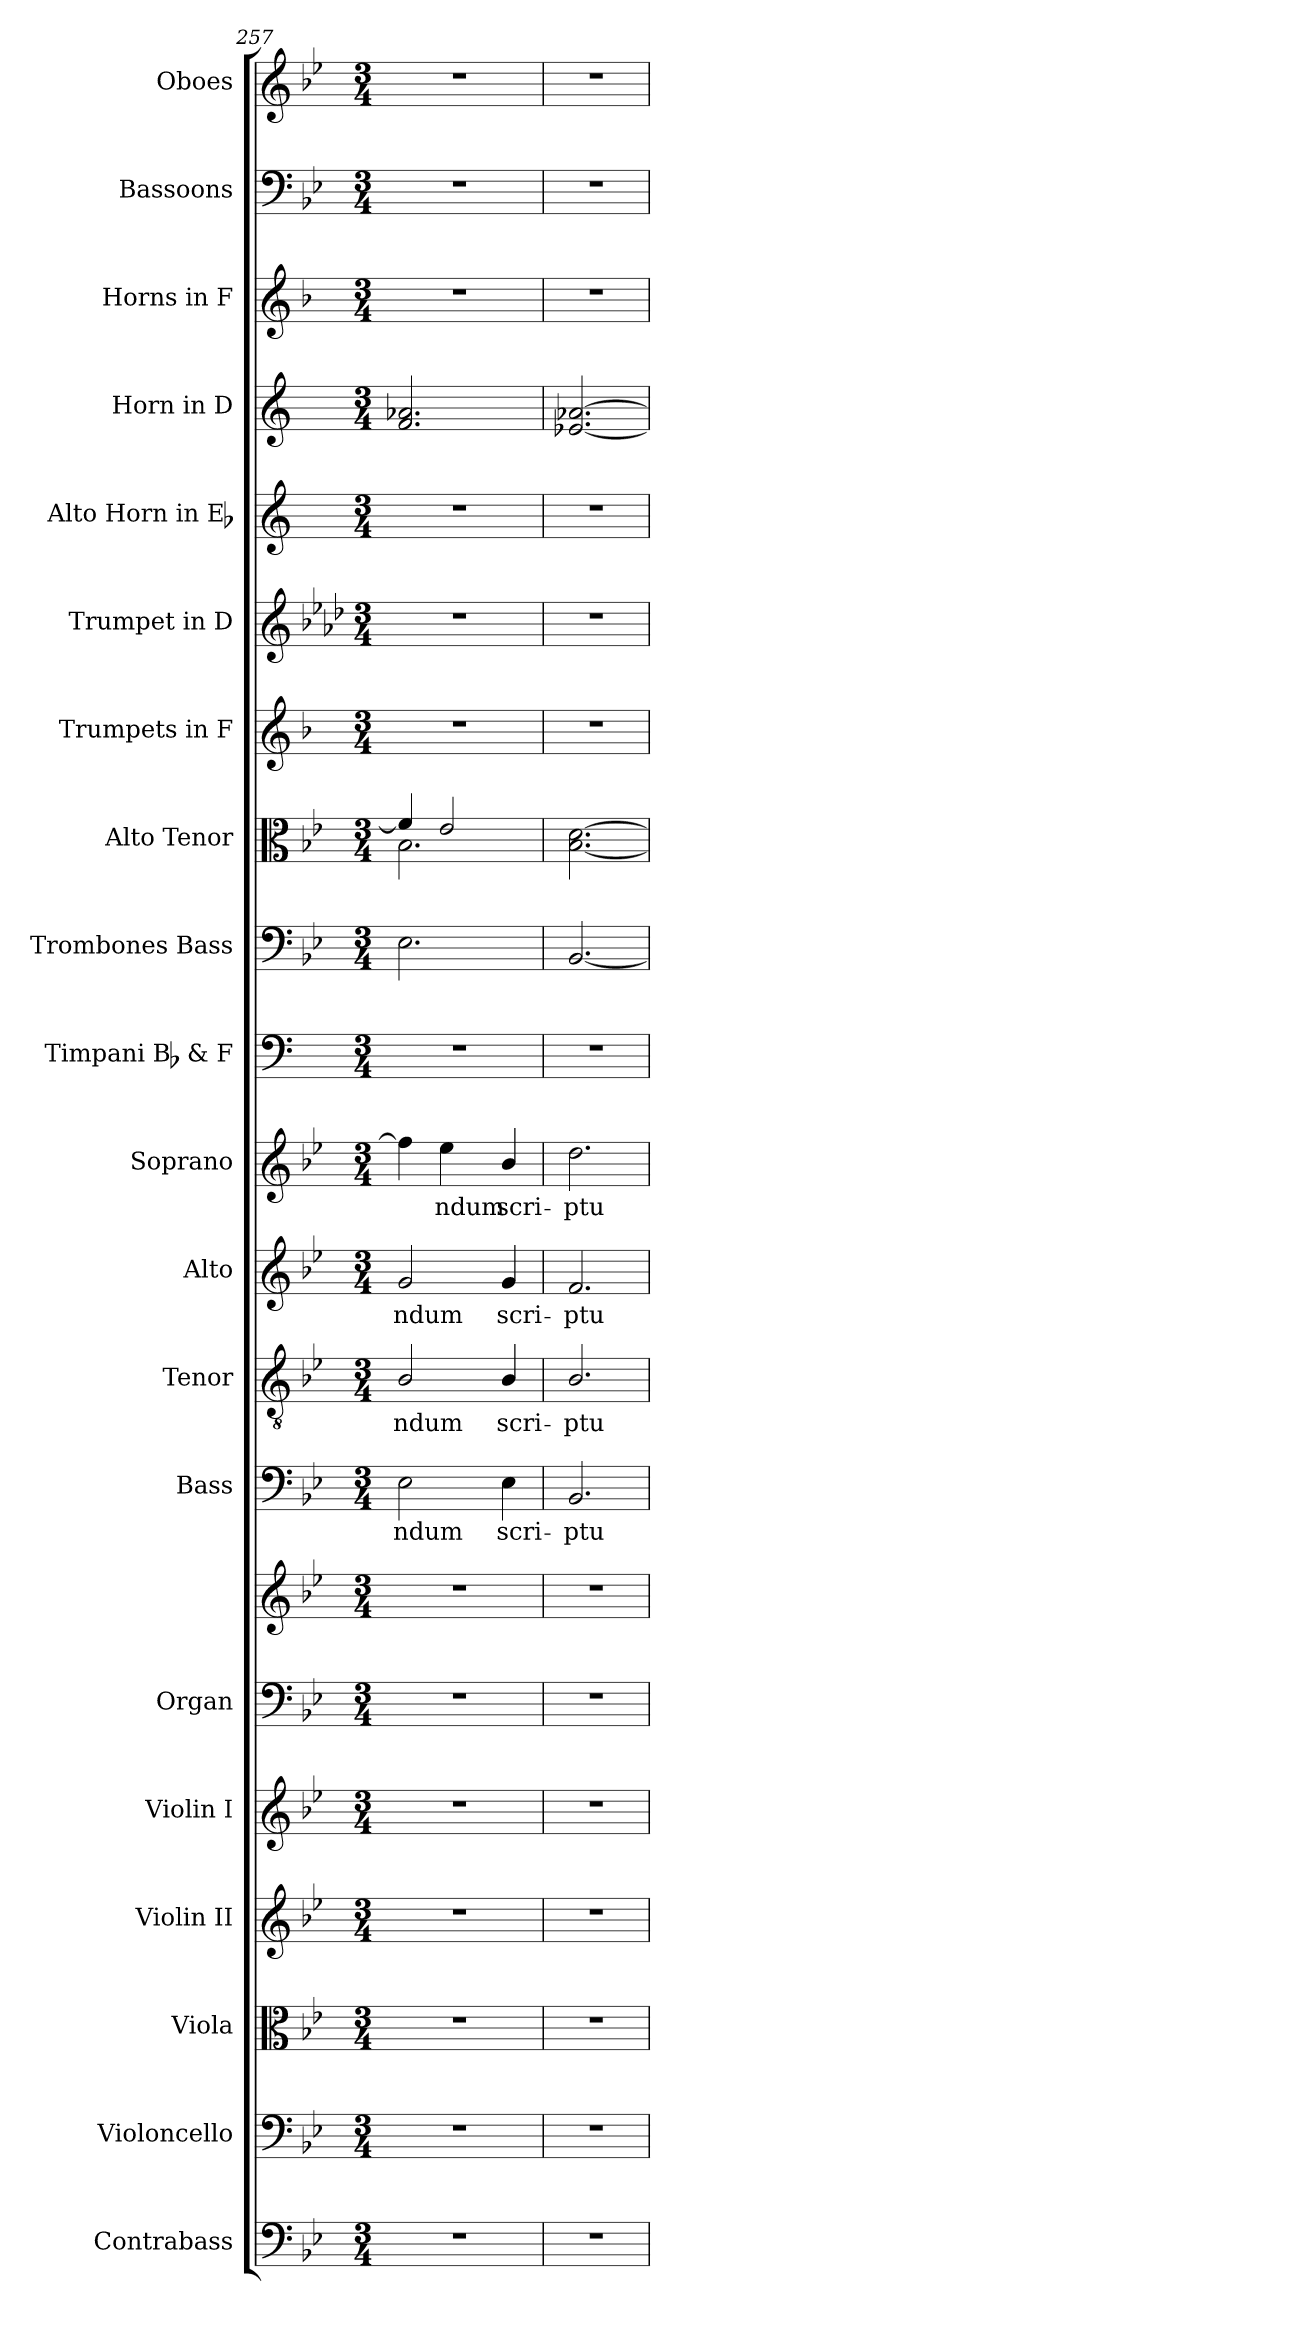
**kern	**kern	**kern	**kern	**kern	**kern	**kern	**kern	**text	**kern	**text	**kern	**text	**kern	**text	**kern	**kern	**kern	**kern	**kern	**kern	**kern	**kern	**kern	**kern
*part20	*part19	*part18	*part17	*part16	*part15	*part15	*part14	*part14	*part13	*part13	*part12	*part12	*part11	*part11	*part10	*part9	*part8	*part7	*part6	*part5	*part4	*part3	*part2	*part1
*staff21	*staff20	*staff19	*staff18	*staff17	*staff16	*staff15	*staff14	*staff14	*staff13	*staff13	*staff12	*staff12	*staff11	*staff11	*staff10	*staff9	*staff8	*staff7	*staff6	*staff5	*staff4	*staff3	*staff2	*staff1
*I"Contrabass	*I"Violoncello	*I"Viola	*I"Violin II	*I"Violin I	*I"Organ	*	*I"Bass	*	*I"Tenor	*	*I"Alto	*	*I"Soprano	*	*I"Timpani Bb & F	*I"Trombones  Bass	*I"Alto Tenor	*I"Trumpets in F	*I"Trumpet in D	*I"Alto Horn in Eb	*I"Horn in D	*I"Horns in F	*I"Bassoons	*I"Oboes
*I'Cb.	*I'Vc.	*I'Vla.	*I'Vln. II	*I'Vln. I	*I'Org.	*	*I'B.	*	*I'T.	*	*I'A.	*	*I'S.	*	*I'Timp.	*	*	*	*	*	*	*I'Hn.	*I'Bsn.	*I'Ob.
*clefF4	*clefF4	*clefC3	*clefG2	*clefG2	*clefF4	*clefG2	*clefF4	*	*clefGv2	*	*clefG2	*	*clefG2	*	*clefF4	*clefF4	*clefC3	*clefG2	*clefG2	*clefG2	*clefG2	*clefG2	*clefF4	*clefG2
*ITrd7c12	*	*	*	*	*	*	*	*	*ITrd7c12	*	*	*	*	*	*	*	*	*ITrd4c7	*ITrd-1c-2	*ITrd5c8	*ITrd6c10	*ITrd4c7	*	*
*k[b-e-]	*k[b-e-]	*k[b-e-]	*k[b-e-]	*k[b-e-]	*k[b-e-]	*k[b-e-]	*k[b-e-]	*	*k[b-e-]	*	*k[b-e-]	*	*k[b-e-]	*	*k[]	*k[b-e-]	*k[b-e-]	*k[b-e-]	*k[b-e-]	*k[f#c#g#d#]	*k[f#c#]	*k[b-e-]	*k[b-e-]	*k[b-e-]
*B-:	*B-:	*B-:	*B-:	*B-:	*B-:	*B-:	*B-:	*	*B-:	*	*B-:	*	*B-:	*	*C:	*B-:	*B-:	*B-:	*B-:	*E:	*D:	*B-:	*B-:	*B-:
*M3/4	*M3/4	*M3/4	*M3/4	*M3/4	*M3/4	*M3/4	*M3/4	*	*M3/4	*	*M3/4	*	*M3/4	*	*M3/4	*M3/4	*M3/4	*M3/4	*M3/4	*M3/4	*M3/4	*M3/4	*M3/4	*M3/4
=257	=257	=257	=257	=257	=257	=257	=257	=257	=257	=257	=257	=257	=257	=257	=257	=257	=257	=257	=257	=257	=257	=257	=257	=257
!LO:N:vis=1	!LO:N:vis=1	!LO:N:vis=1	!LO:N:vis=1	!LO:N:vis=1	!LO:N:vis=1	!LO:N:vis=1	!	!	!	!	!	!	!	!	!	!	!	!	!	!	!	!	!	!
!	!	!	!	!	!	!	!	!LO:LY:b:color=#000000	!	!	!	!	!	!	!	!	!	!	!	!	!	!	!	!
!	!	!	!	!	!	!	!	!	!	!LO:LY:b:color=#000000	!	!	!	!	!	!	!	!	!	!	!	!	!	!
!	!	!	!	!	!	!	!	!	!	!	!	!LO:LY:b:color=#000000	!	!	!LO:N:vis=1	!	!	!LO:N:vis=1	!LO:N:vis=1	!LO:N:vis=1	!	!LO:N:vis=1	!LO:N:vis=1	!LO:N:vis=1
*	*	*	*	*	*	*	*	*	*	*	*	*	*	*	*	*	*^	*	*	*	*	*	*	*
2.r	2.r	2.r	2.r	2.r	2.r	2.r	2E-i\	-ndum	2BB-i/	-ndum	2gi/	-ndum	4ffi\]	.	2.r	2.E-i\	4fi/]	2.B-i\	2.r	2.r	2.r	2.Gi/ 2.B-Xi	2.r	2.r	2.r
!	!	!	!	!	!	!	!	!	!	!	!	!	!	!LO:LY:b:color=#000000	!	!	!	!	!	!	!	!	!	!	!
.	.	.	.	.	.	.	.	.	.	.	.	.	4ee-i\	-ndum	.	.	2e-i/	.	.	.	.	.	.	.	.
!	!	!	!	!	!	!	!	!LO:LY:b:color=#000000	!	!	!	!	!	!	!	!	!	!	!	!	!	!	!	!	!
!	!	!	!	!	!	!	!	!	!	!LO:LY:b:color=#000000	!	!	!	!	!	!	!	!	!	!	!	!	!	!	!
!	!	!	!	!	!	!	!	!	!	!	!	!LO:LY:b:color=#000000	!	!	!	!	!	!	!	!	!	!	!	!	!
!	!	!	!	!	!	!	!	!	!	!	!	!	!	!LO:LY:b:color=#000000	!	!	!	!	!	!	!	!	!	!	!
.	.	.	.	.	.	.	4E-i\	scri-	4BB-i/	scri-	4gi/	scri-	4b-i/	scri-	.	.	.	.	.	.	.	.	.	.	.
*	*	*	*	*	*	*	*	*	*	*	*	*	*	*	*	*	*v	*v	*	*	*	*	*	*	*
=258	=258	=258	=258	=258	=258	=258	=258	=258	=258	=258	=258	=258	=258	=258	=258	=258	=258	=258	=258	=258	=258	=258	=258	=258
!LO:N:vis=1	!LO:N:vis=1	!LO:N:vis=1	!LO:N:vis=1	!LO:N:vis=1	!LO:N:vis=1	!LO:N:vis=1	!	!	!	!	!	!	!	!	!	!	!	!	!	!	!	!	!	!
!	!	!	!	!	!	!	!	!LO:LY:b:color=#000000	!	!	!	!	!	!	!	!	!	!	!	!	!	!	!	!
!	!	!	!	!	!	!	!	!	!	!LO:LY:b:color=#000000	!	!	!	!	!	!	!	!	!	!	!	!	!	!
!	!	!	!	!	!	!	!	!	!	!	!	!LO:LY:b:color=#000000	!	!	!	!	!	!	!	!	!	!	!	!
!	!	!	!	!	!	!	!	!	!	!	!	!	!	!LO:LY:b:color=#000000	!LO:N:vis=1	!	!	!LO:N:vis=1	!LO:N:vis=1	!LO:N:vis=1	!	!LO:N:vis=1	!LO:N:vis=1	!LO:N:vis=1
2.r	2.r	2.r	2.r	2.r	2.r	2.r	2.BB-i/	-ptu-	2.BB-i/	-ptu-	2.fi/	-ptu-	2.ddi\	-ptu-	2.r	[2.BB-i/	[2.B-i\ [2.di	2.r	2.r	2.r	[2.Fni/ [2.B-Xi	2.r	2.r	2.r
=	=	=	=	=	=	=	=	=	=	=	=	=	=	=	=	=	=	=	=	=	=	=	=	=
*-	*-	*-	*-	*-	*-	*-	*-	*-	*-	*-	*-	*-	*-	*-	*-	*-	*-	*-	*-	*-	*-	*-	*-	*-
